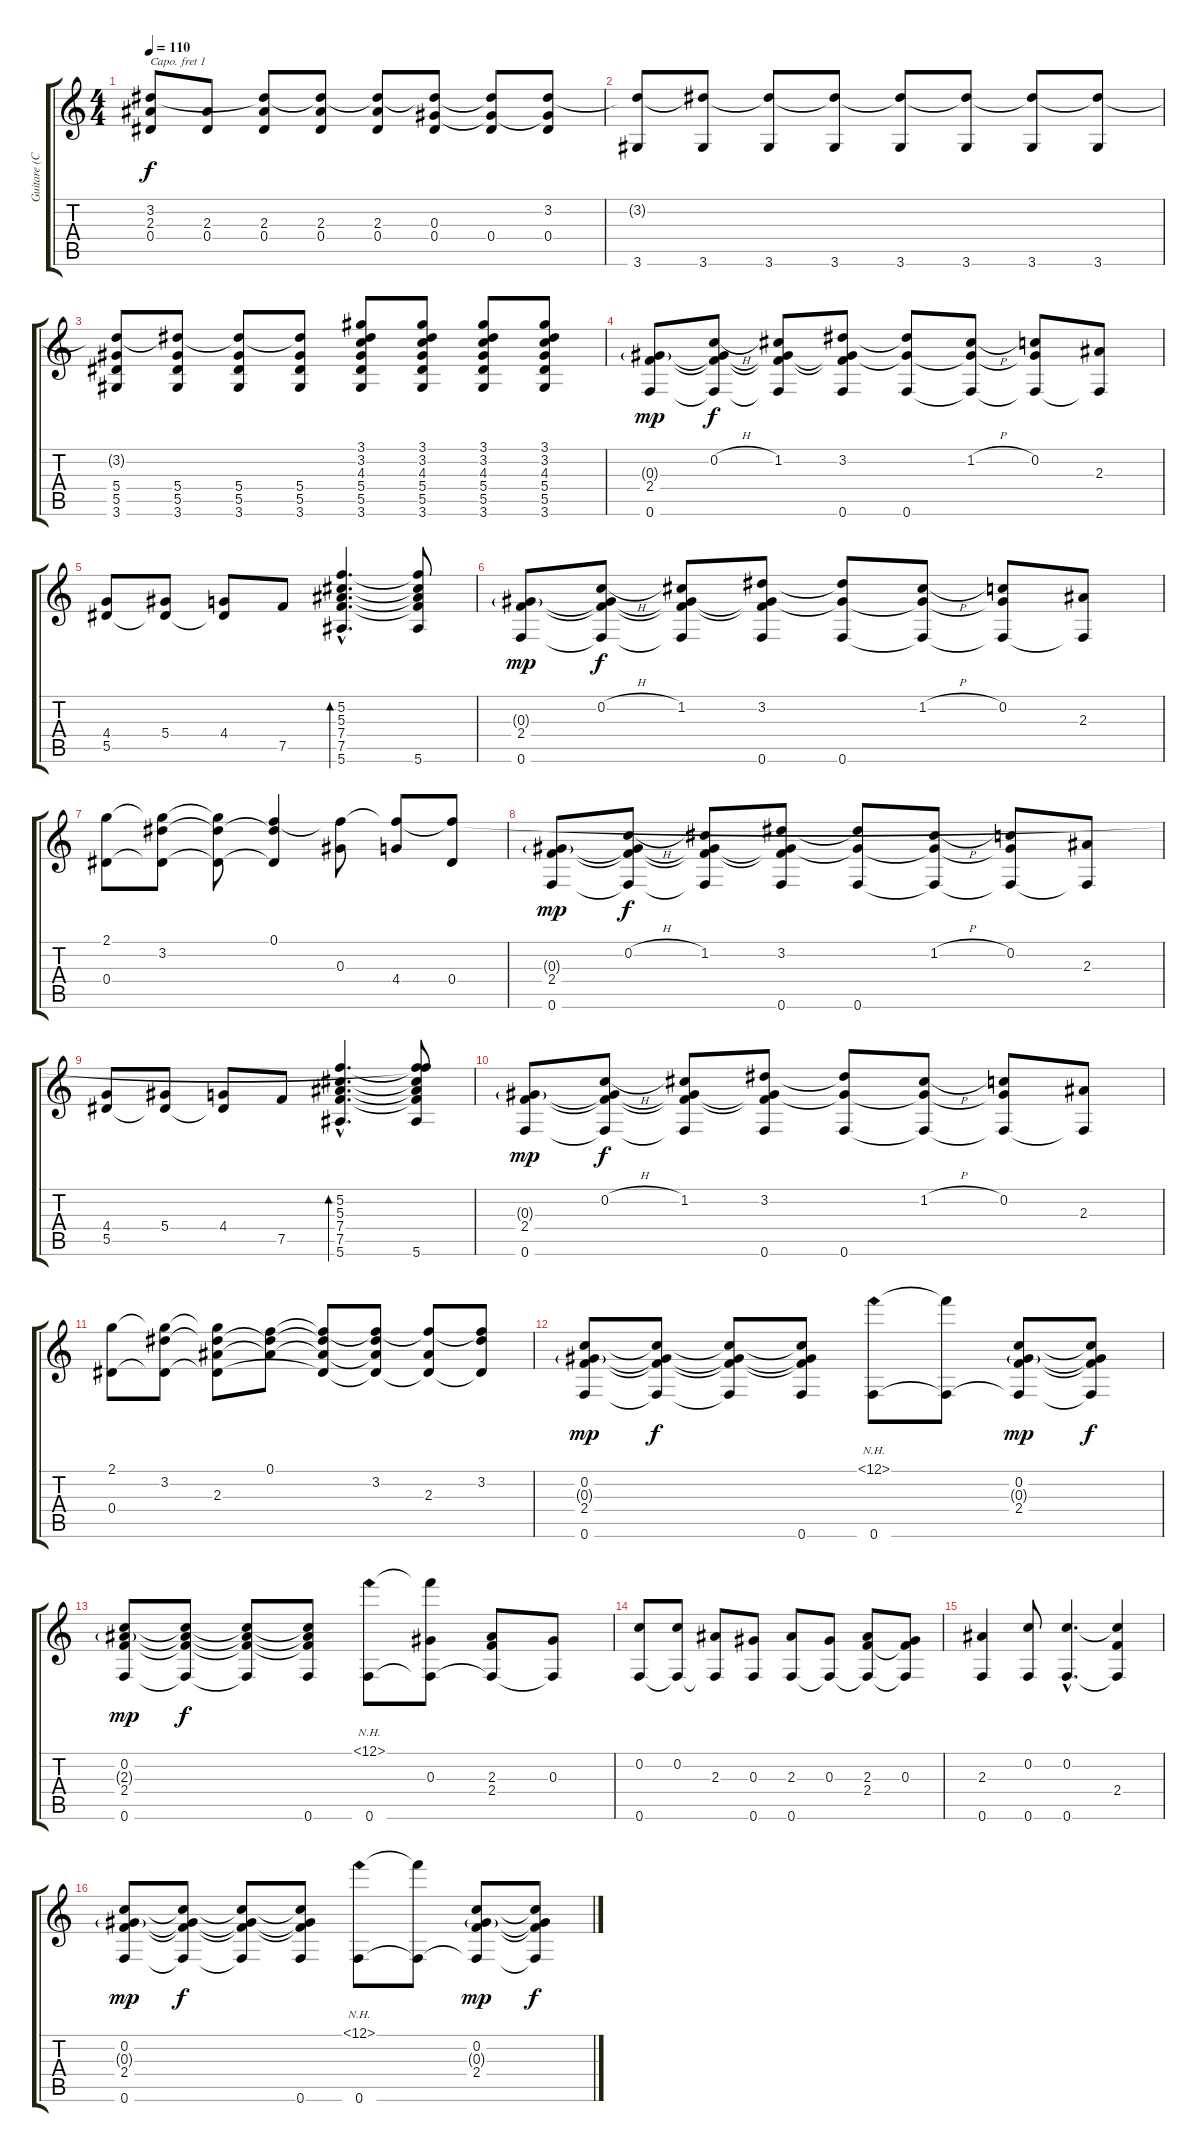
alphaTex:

\track ("Guitare (Capo 1ère Case)" "Guitare (C") {instrument acousticguitarnylon}
\staff {score tabs}
\capo 1
\tuning (E4 B3 G3 D3 A2 E2) {hide}
\ts (4 4)
\tempo 110
\clef g2
\ks c
(3.2 2.3 0.4).8{dy f} (2.3 0.4).8 (3.2{t} 2.3 0.4).8 (3.2{t} 2.3 0.4).8 (3.2{t} 2.3 0.4).8 (3.2{t} 0.3 0.4).8 (3.2{t} 0.3{t} 0.4).8 (3.2 0.3{t} 0.4).8 |
(3.2{t} 3.6).8 (3.2{t} 3.6).8 (3.2{t} 3.6).8 (3.2{t} 3.6).8 (3.2{t} 3.6).8 (3.2{t} 3.6).8 (3.2{t} 3.6).8 (3.2{t} 3.6).8 |
(3.2{t} 5.4 5.5 3.6).8 (3.2{t} 5.4 5.5 3.6).8 (3.2{t} 5.4 5.5 3.6).8 (3.2{t} 5.4 5.5 3.6).8 (3.1 3.2 4.3 5.4 5.5 3.6).8 (3.1 3.2 4.3 5.4 5.5 3.6).8 (3.1 3.2 4.3 5.4 5.5 3.6).8 (3.1 3.2 4.3 5.4 5.5 3.6).8 |
(0.3{g} 2.4 0.6).8{dy mp} (0.2{h} 0.3{t} 2.4{t} 0.6{t}).8{dy f} (1.2 0.3{t} 2.4{t} 0.6{t}).8 (3.2 0.3{t} 2.4{t} 0.6).8 (3.2{t} 0.3{t} 0.6).8 (1.2{h} 0.3{t} 0.6{t}).8 (0.2 0.3{t} 0.6{t}).8 (2.3 0.6{t}).8 |
(4.4 5.5).8 (5.4 5.5{t}).8 (4.4 5.5{t}).8 7.5.8 (5.2{hac} 5.3{hac} 7.4{hac} 7.5{hac} 5.6{hac}).4{d bd 240} (5.2{t} 5.3{t} 7.4{t} 7.5{t} 5.6).8 |
(0.3{g} 2.4 0.6).8{dy mp} (0.2{h} 0.3{t} 2.4{t} 0.6{t}).8{dy f} (1.2 0.3{t} 2.4{t} 0.6{t}).8 (3.2 0.3{t} 2.4{t} 0.6).8 (3.2{t} 0.3{t} 0.6).8 (1.2{h} 0.3{t} 0.6{t}).8 (0.2 0.3{t} 0.6{t}).8 (2.3 0.6{t}).8 |
(2.1 0.4).8 (2.1{t} 3.2 0.4{t}).8 (2.1{t} 3.2{t} 0.4{t}).8 (0.1 3.2{t} 0.4{t}).4 (0.1{t} 0.3).8 (0.1{t} 4.4).8 (0.1{t} 0.4).8 |
(0.3{g} 2.4 0.6).8{dy mp} (0.2{h} 0.3{t} 2.4{t} 0.6{t}).8{dy f} (1.2 0.3{t} 2.4{t} 0.6{t}).8 (3.2 0.3{t} 2.4{t} 0.6).8 (3.2{t} 0.3{t} 0.6).8 (1.2{h} 0.3{t} 0.6{t}).8 (0.2 0.3{t} 0.6{t}).8 (2.3 0.6{t}).8 |
(4.4 5.5).8 (5.4 5.5{t}).8 (4.4 5.5{t}).8 7.5.8 (5.2{hac} 5.3{hac} 7.4{hac} 7.5{hac} 5.6{hac}).4{d bd 240} (0.1{t} 5.2{t} 5.3{t} 7.4{t} 7.5{t} 5.6).8 |
(0.3{g} 2.4 0.6).8{dy mp} (0.2{h} 0.3{t} 2.4{t} 0.6{t}).8{dy f} (1.2 0.3{t} 2.4{t} 0.6{t}).8 (3.2 0.3{t} 2.4{t} 0.6).8 (3.2{t} 0.3{t} 0.6).8 (1.2{h} 0.3{t} 0.6{t}).8 (0.2 0.3{t} 0.6{t}).8 (2.3 0.6{t}).8 |
(2.1 0.4).8 (2.1{t} 3.2 0.4{t}).8 (2.1{t} 3.2{t} 2.3 0.4{t}).8 (0.1 3.2{t} 2.3{t}).8 (0.1{t} 3.2{t} 2.3{t} 0.4{t}).8 (0.1{t} 3.2 2.3{t} 0.4{t}).8 (0.1{t} 2.3 0.4{t}).8 (0.1{t} 3.2 0.4{t}).8 |
(0.2 0.3{g} 2.4 0.6).8{dy mp} (0.2{t} 0.3{t} 2.4{t} 0.6{t}).8{dy f} (0.2{t} 0.3{t} 2.4{t} 0.6{t}).8 (0.2{t} 0.3{t} 2.4{t} 0.6).8 (12.1{nh} 0.6).8 (12.1{t} 0.6{t}).8 (0.2 0.3{g} 2.4 0.6{t}).8{dy mp} (0.2{t} 0.3{t} 2.4{t} 0.6{t}).8{dy f} |
(0.2 2.3{g} 2.4 0.6).8{dy mp} (0.2{t} 2.3{t} 2.4{t} 0.6{t}).8{dy f} (0.2{t} 2.3{t} 2.4{t} 0.6{t}).8 (0.2{t} 2.3{t} 2.4{t} 0.6).8 (12.1{nh} 0.6).8 (12.1{t} 0.3 0.6{t}).8 (2.3 2.4 0.6{t}).8 (0.3 0.6{t}).8 |
(0.2 0.6).8 (0.2 0.6{t}).8 (2.3 0.6{t}).8 (0.3 0.6).8 (2.3 0.6).8 (0.3 0.6{t}).8 (2.3 2.4 0.6{t}).8 (0.3 2.4{t} 0.6{t}).8 |
(2.3 0.6).4 (0.2 0.6).8 (0.2{hac} 0.6{hac}).4{d} (0.2{t} 2.4 0.6{t}).4 |
(0.2 0.3{g} 2.4 0.6).8{dy mp} (0.2{t} 0.3{t} 2.4{t} 0.6{t}).8{dy f} (0.2{t} 0.3{t} 2.4{t} 0.6{t}).8 (0.2{t} 0.3{t} 2.4{t} 0.6).8 (12.1{nh} 0.6).8 (12.1{t} 0.6{t}).8 (0.2 0.3{g} 2.4 0.6{t}).8{dy mp} (0.2{t} 0.3{t} 2.4{t} 0.6{t}).8{dy f}
